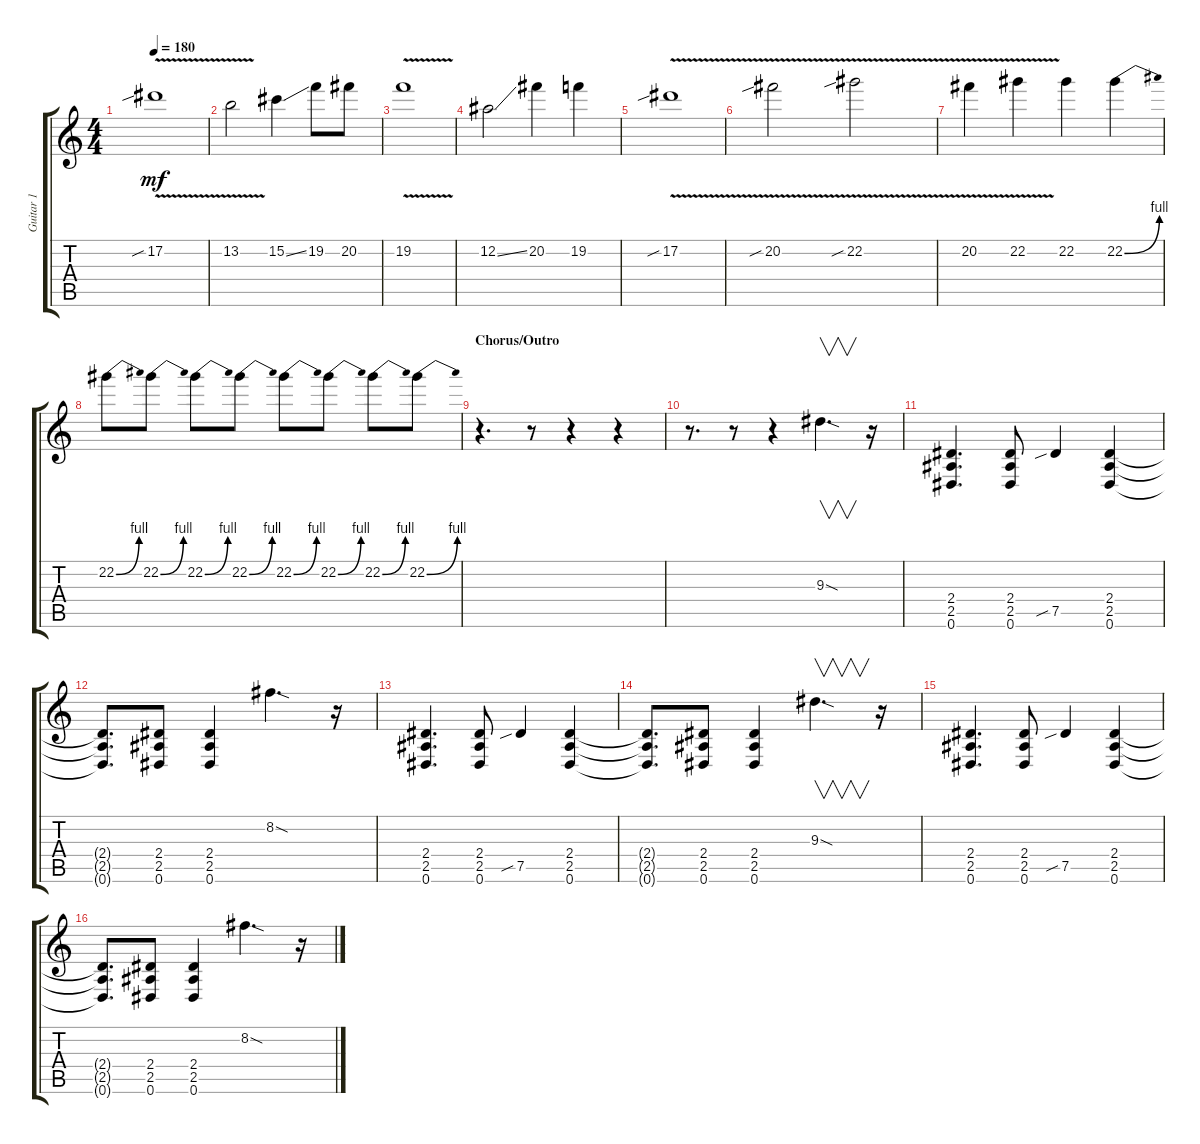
\track ("Guitar 1" "Guitar 1") {instrument distortionguitar}
\staff {score tabs}
\tuning (Eb4 Bb3 Gb3 Db3 Ab2 Eb2) {hide}
\ts (4 4)
\tempo 180
\clef g2
\ks c
17.2{v sib}.1{dy mf} |
13.2{v}.2 15.2{ss}.4 19.2.8 20.2.8 |
19.2{v}.1 |
12.2{ss}.2 20.2.4 19.2.4 |
17.2{v sib}.1 |
20.2{v sib}.2 22.2{v sib}.2 |
20.2{v}.4 22.2{v}.4 22.2.4 22.2{be (bend 0 0 60 4)}.4 |
22.2{be (bend 0 0 60 4)}.8 22.2{be (bend 0 0 60 4)}.8 22.2{be (bend 0 0 60 4)}.8 22.2{be (bend 0 0 60 4)}.8 22.2{be (bend 0 0 60 4)}.8 22.2{be (bend 0 0 60 4)}.8 22.2{be (bend 0 0 60 4)}.8 22.2{be (bend 0 0 60 4)}.8 |
\section ("" "Chorus/Outro")
r.4{d} r.8 r.4 r.4 |
r.8{d} r.8 r.4 9.3{sod}.4{v d} r.16 |
(2.4 2.5 0.6).4{d} (2.4 2.5 0.6).8 7.5{sib}.4 (2.4 2.5 0.6).4 |
(2.4{t} 2.5{t} 0.6{t}).8{d} (2.4 2.5 0.6).8 (2.4 2.5 0.6).4 8.2{sod}.4{d} r.16 |
(2.4 2.5 0.6).4{d} (2.4 2.5 0.6).8 7.5{sib}.4 (2.4 2.5 0.6).4 |
(2.4{t} 2.5{t} 0.6{t}).8{d} (2.4 2.5 0.6).8 (2.4 2.5 0.6).4 9.3{sod}.4{v d} r.16 |
(2.4 2.5 0.6).4{d} (2.4 2.5 0.6).8 7.5{sib}.4 (2.4 2.5 0.6).4 |
(2.4{t} 2.5{t} 0.6{t}).8{d} (2.4 2.5 0.6).8 (2.4 2.5 0.6).4 8.2{sod}.4{d} r.16
